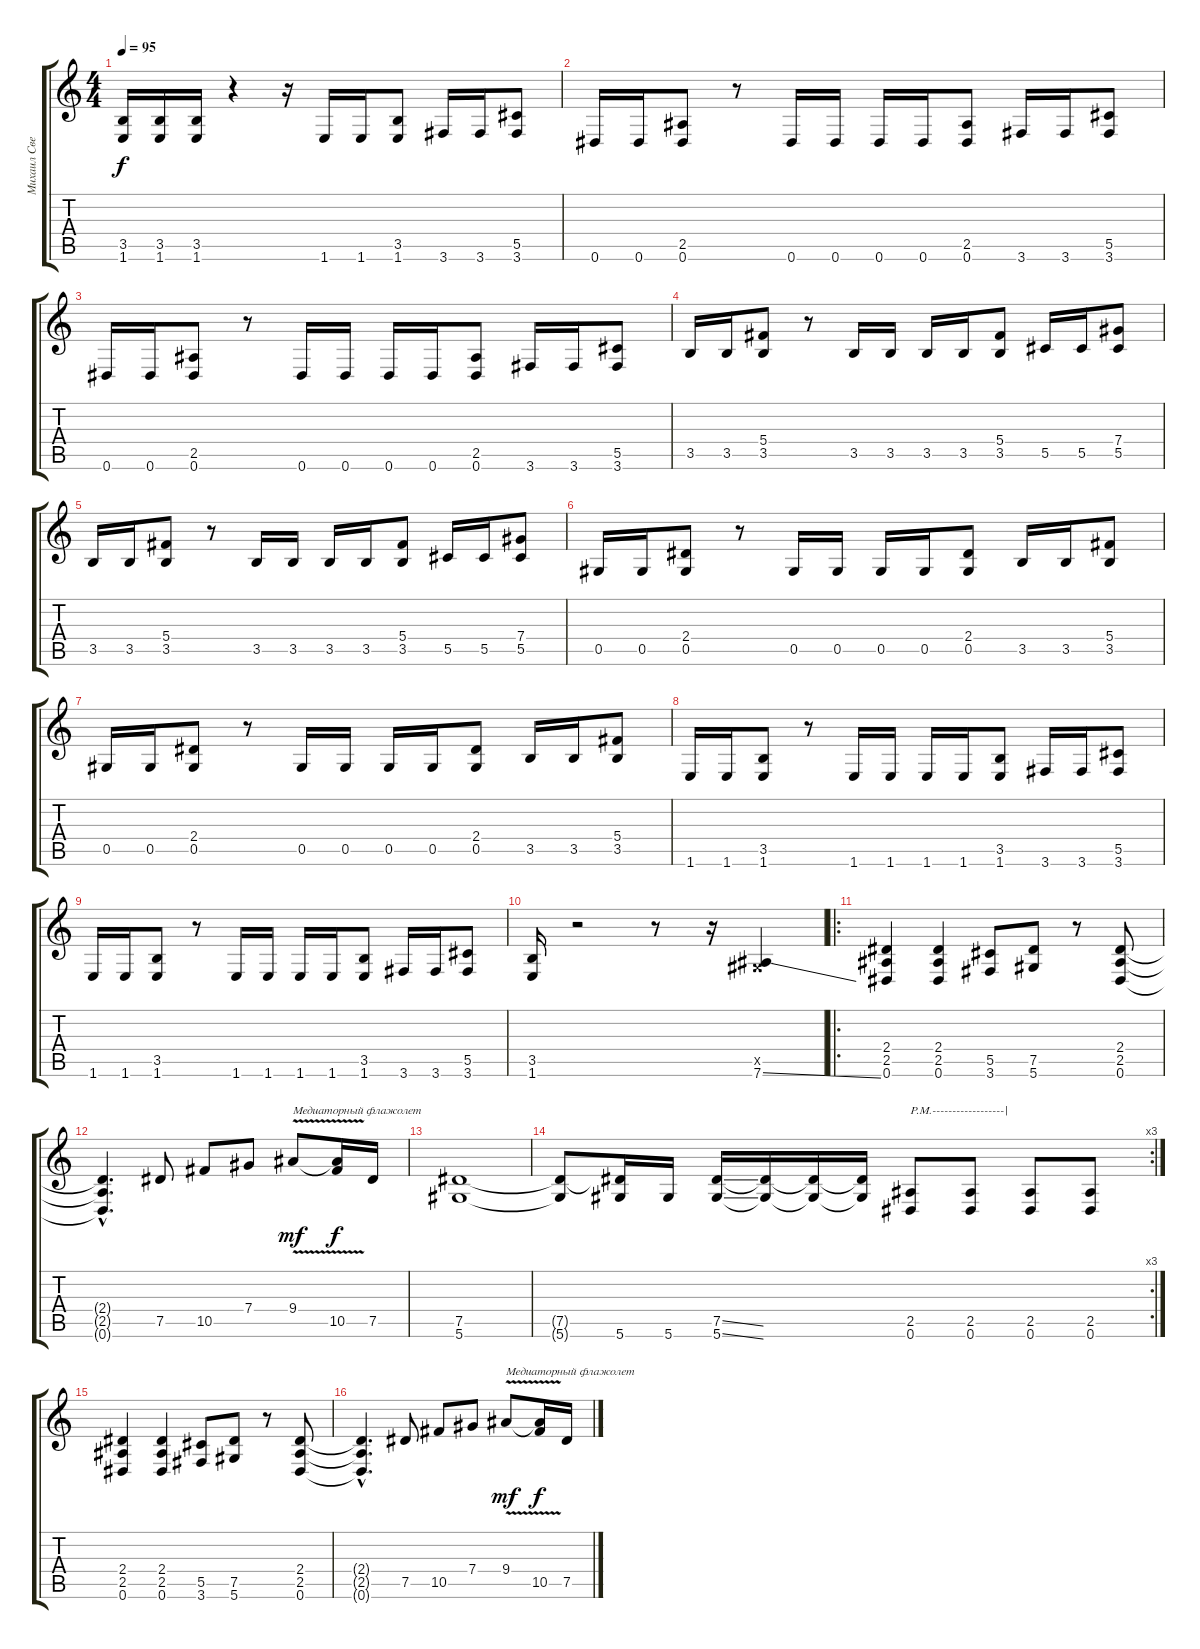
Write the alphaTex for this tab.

\track ("Михаил Светлов" "Михаил Све") {instrument distortionguitar}
\staff {score tabs}
\tuning (Eb4 Bb3 Gb3 Db3 Ab2 Eb2) {hide}
\ts (4 4)
\tempo 95
\clef g2
\ks c
(3.5 1.6).16{dy f} (3.5 1.6).16 (3.5 1.6).16 r.4 r.16 1.6.16 1.6.16 (3.5 1.6).8 3.6.16 3.6.16 (5.5 3.6).8 |
0.6.16 0.6.16 (2.5 0.6).8 r.8 0.6.16 0.6.16 0.6.16 0.6.16 (2.5 0.6).8 3.6.16 3.6.16 (5.5 3.6).8 |
0.6.16 0.6.16 (2.5 0.6).8 r.8 0.6.16 0.6.16 0.6.16 0.6.16 (2.5 0.6).8 3.6.16 3.6.16 (5.5 3.6).8 |
3.5.16 3.5.16 (5.4 3.5).8 r.8 3.5.16 3.5.16 3.5.16 3.5.16 (5.4 3.5).8 5.5.16 5.5.16 (7.4 5.5).8 |
3.5.16 3.5.16 (5.4 3.5).8 r.8 3.5.16 3.5.16 3.5.16 3.5.16 (5.4 3.5).8 5.5.16 5.5.16 (7.4 5.5).8 |
0.5.16 0.5.16 (2.4 0.5).8 r.8 0.5.16 0.5.16 0.5.16 0.5.16 (2.4 0.5).8 3.5.16 3.5.16 (5.4 3.5).8 |
0.5.16 0.5.16 (2.4 0.5).8 r.8 0.5.16 0.5.16 0.5.16 0.5.16 (2.4 0.5).8 3.5.16 3.5.16 (5.4 3.5).8 |
1.6.16 1.6.16 (3.5 1.6).8 r.8 1.6.16 1.6.16 1.6.16 1.6.16 (3.5 1.6).8 3.6.16 3.6.16 (5.5 3.6).8 |
1.6.16 1.6.16 (3.5 1.6).8 r.8 1.6.16 1.6.16 1.6.16 1.6.16 (3.5 1.6).8 3.6.16 3.6.16 (5.5 3.6).8 |
(3.5 1.6).16 r.2 r.8 r.16 (0.5{x} 7.6{ss}).4 |
\ro
(2.4 2.5 0.6).4 (2.4 2.5 0.6).4 (5.5 3.6).8 (7.5 5.6).8 r.8 (2.4 2.5 0.6).8 |
(2.4{hac t} 2.5{hac t} 0.6{hac t}).4{d} 7.5.8 10.5.8 7.4.8 9.4{v}.8{txt "Медиаторный флажолет" dy mf} (9.4{t} 10.5).16{dy f} 7.5.16 |
(7.5 5.6).1 |
\rc 3
(7.5{t} 5.6{t}).8 (7.5{t} 5.6).16 5.6.16 (7.5{ss} 5.6{ss}).16 (7.5{t} 5.6{t}).16 (7.5{t} 5.6{t}).16 (7.5{t} 5.6{t}).16 (2.5 0.6).8{txt "P.M.------------------|"} (2.5 0.6).8 (2.5 0.6).8 (2.5 0.6).8 |
(2.4 2.5 0.6).4 (2.4 2.5 0.6).4 (5.5 3.6).8 (7.5 5.6).8 r.8 (2.4 2.5 0.6).8 |
(2.4{hac t} 2.5{hac t} 0.6{hac t}).4{d} 7.5.8 10.5.8 7.4.8 9.4{v}.8{txt "Медиаторный флажолет" dy mf} (9.4{t} 10.5).16{dy f} 7.5.16
